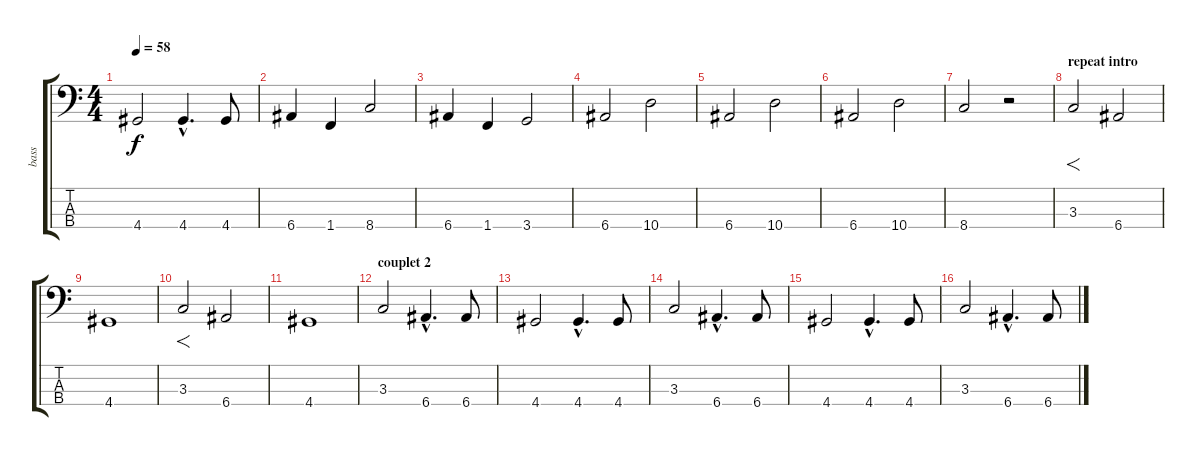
\track ("bass" "bass") {instrument contrabass}
\staff {score tabs}
\tuning (G2 D2 A1 E1) {hide}
\ts (4 4)
\tempo 58
\clef f4
\ks c
4.4.2{dy f} 4.4{hac}.4{d} 4.4.8 |
6.4.4 1.4.4 8.4.2 |
6.4.4 1.4.4 3.4.2 |
6.4.2 10.4.2 |
6.4.2 10.4.2 |
6.4.2 10.4.2 |
8.4.2 r.2 |
\section ("" "repeat intro")
3.3.2{f} 6.4.2 |
4.4.1 |
3.3.2{f} 6.4.2 |
4.4.1 |
\section ("" "couplet 2")
3.3.2 6.4{hac}.4{d} 6.4.8 |
4.4.2 4.4{hac}.4{d} 4.4.8 |
3.3.2 6.4{hac}.4{d} 6.4.8 |
4.4.2 4.4{hac}.4{d} 4.4.8 |
3.3.2 6.4{hac}.4{d} 6.4.8
